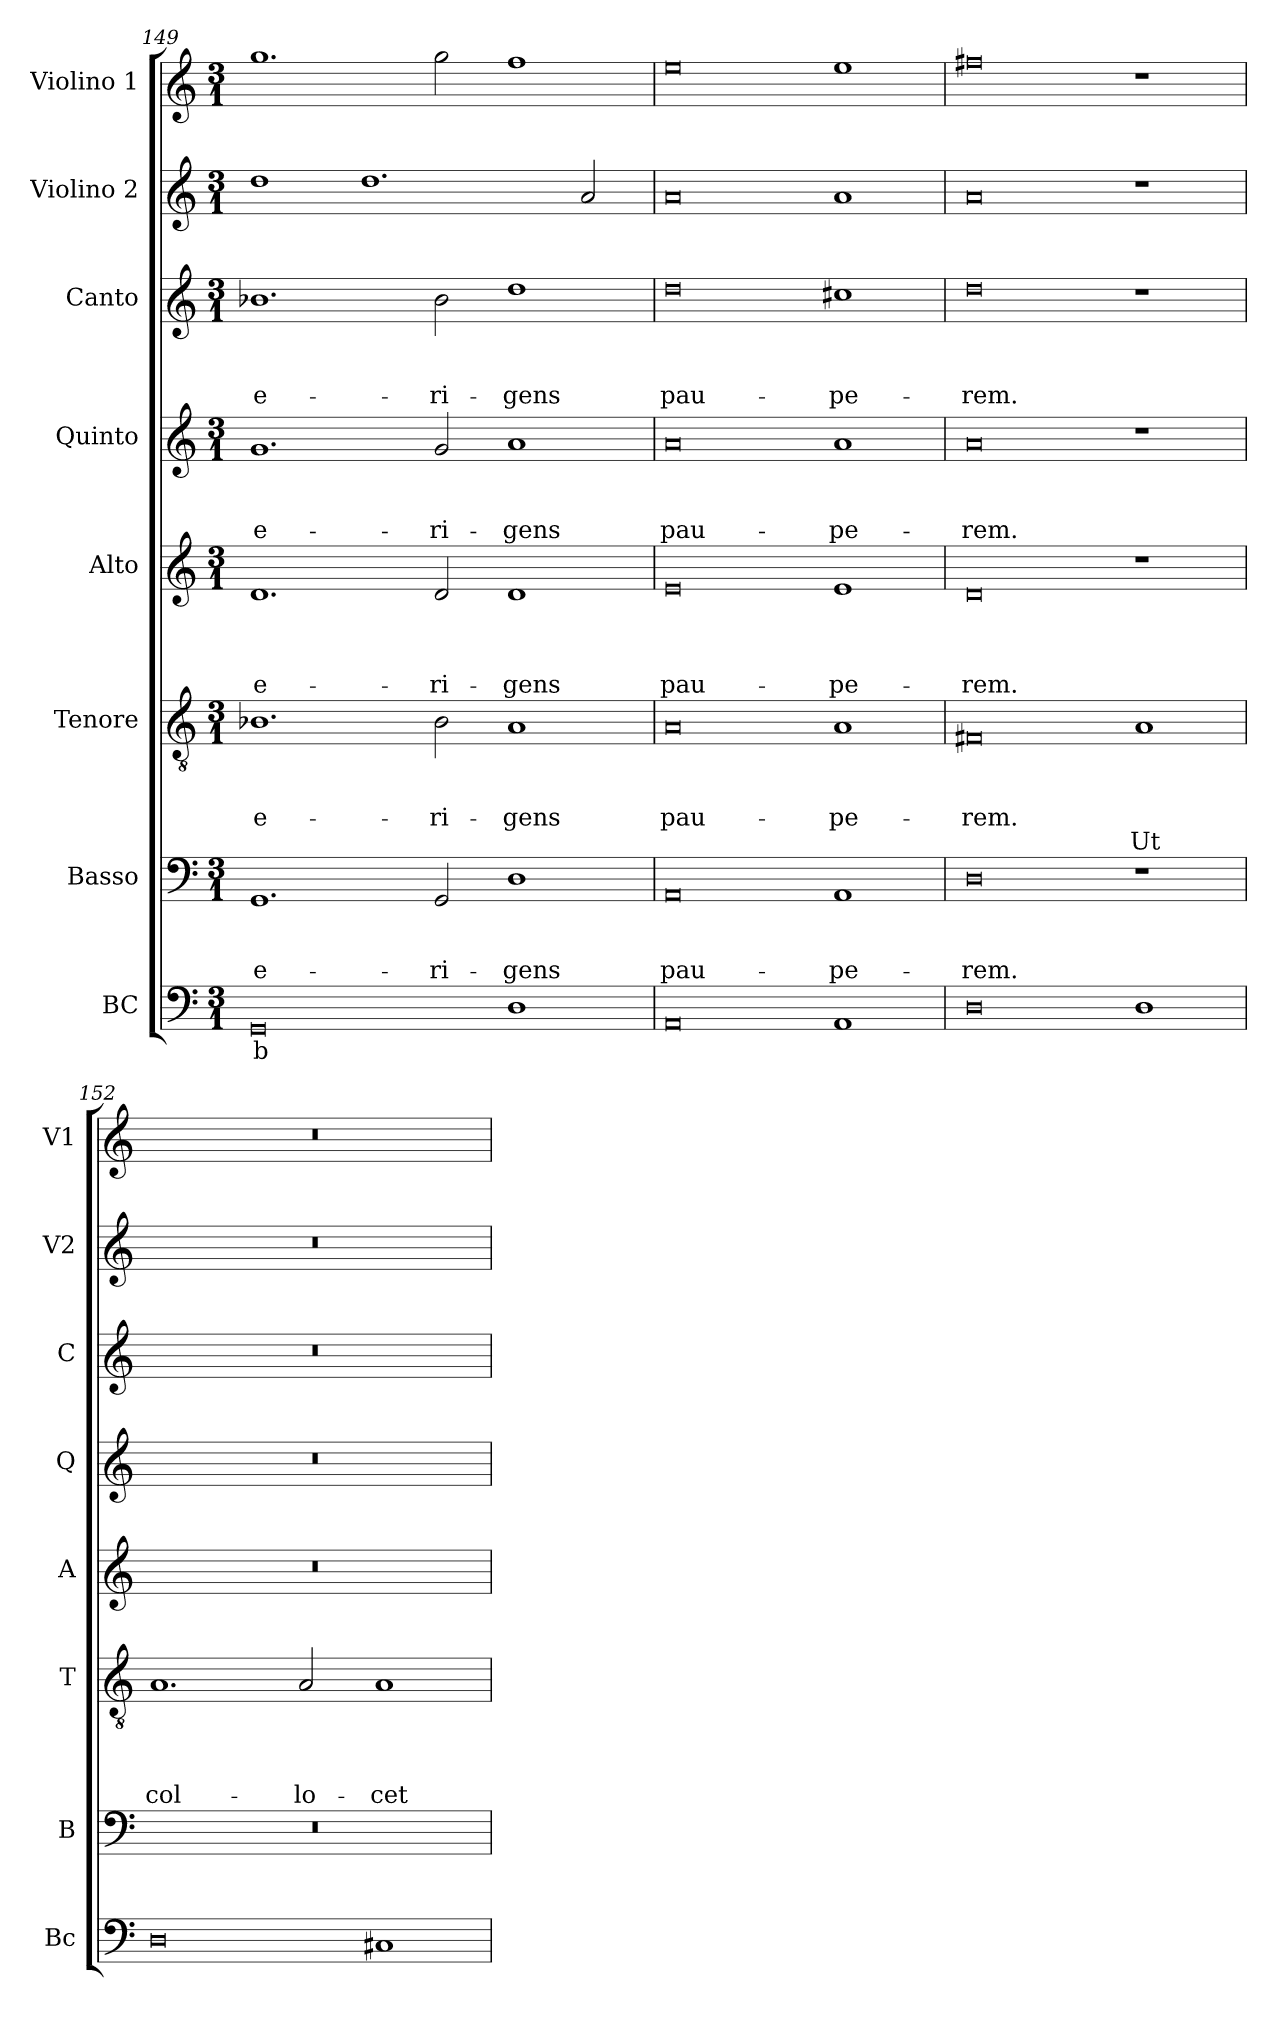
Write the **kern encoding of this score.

**kern	**text	**kern	**text	**text	**text	**kern	**text	**text	**text	**text	**kern	**text	**text	**text	**text	**kern	**text	**text	**text	**kern	**text	**text	**text	**kern	**kern
*part8	*part8	*part7	*part7	*part7	*part7	*part6	*part6	*part6	*part6	*part6	*part5	*part5	*part5	*part5	*part5	*part4	*part4	*part4	*part4	*part3	*part3	*part3	*part3	*part2	*part1
*staff8	*staff8	*staff7	*staff7	*staff7	*staff7	*staff6	*staff6	*staff6	*staff6	*staff6	*staff5	*staff5	*staff5	*staff5	*staff5	*staff4	*staff4	*staff4	*staff4	*staff3	*staff3	*staff3	*staff3	*staff2	*staff1
*I"BC	*	*I"Basso	*	*	*	*I"Tenore	*	*	*	*	*I"Alto	*	*	*	*	*I"Quinto	*	*	*	*I"Canto	*	*	*	*I"Violino 2	*I"Violino 1
*I'Bc	*	*I'B	*	*	*	*I'T	*	*	*	*	*I'A	*	*	*	*	*I'Q	*	*	*	*I'C	*	*	*	*I'V2	*I'V1
*clefF4	*	*clefF4	*	*	*	*clefGv2	*	*	*	*	*clefG2	*	*	*	*	*clefG2	*	*	*	*clefG2	*	*	*	*clefG2	*clefG2
*k[]	*	*k[]	*	*	*	*k[]	*	*	*	*	*k[]	*	*	*	*	*k[]	*	*	*	*k[]	*	*	*	*k[]	*k[]
*C:	*	*C:	*	*	*	*C:	*	*	*	*	*C:	*	*	*	*	*C:	*	*	*	*C:	*	*	*	*C:	*C:
*M3/1	*	*M3/1	*	*	*	*M3/1	*	*	*	*	*M3/1	*	*	*	*	*M3/1	*	*	*	*M3/1	*	*	*	*M3/1	*M3/1
=149	=149	=149	=149	=149	=149	=149	=149	=149	=149	=149	=149	=149	=149	=149	=149	=149	=149	=149	=149	=149	=149	=149	=149	=149	=149
!	!LO:LY:b	!	!	!	!LO:LY:b	!	!	!	!LO:LY:b	!	!	!	!	!	!LO:LY:b	!	!	!	!LO:LY:b	!	!	!	!LO:LY:b	!	!
0GG	b	1.GG	.	.	e-	1.B-X	.	.	e-	.	1.d	.	.	.	e-	1.g	.	.	e-	1.b-X	.	.	e-	1dd	1.gg
.	.	.	.	.	.	.	.	.	.	.	.	.	.	.	.	.	.	.	.	.	.	.	.	1.dd	.
!	!	!	!	!	!LO:LY:b	!	!	!	!LO:LY:b	!	!	!	!	!	!LO:LY:b	!	!	!	!LO:LY:b	!	!	!	!LO:LY:b	!	!
.	.	2GG/	.	.	-ri-	2B-\	.	.	-ri-	.	2d/	.	.	.	-ri-	2g/	.	.	-ri-	2b-\	.	.	-ri-	.	2gg\
!	!	!	!	!	!LO:LY:b	!	!	!	!LO:LY:b	!	!	!	!	!	!LO:LY:b	!	!	!	!LO:LY:b	!	!	!	!LO:LY:b	!	!
1D	.	1D	.	.	-gens	1A	.	.	-gens	.	1d	.	.	.	-gens	1a	.	.	-gens	1dd	.	.	-gens	.	1ff
.	.	.	.	.	.	.	.	.	.	.	.	.	.	.	.	.	.	.	.	.	.	.	.	2a/	.
=150	=150	=150	=150	=150	=150	=150	=150	=150	=150	=150	=150	=150	=150	=150	=150	=150	=150	=150	=150	=150	=150	=150	=150	=150	=150
!	!	!	!	!	!LO:LY:b	!	!	!	!LO:LY:b	!	!	!	!	!	!LO:LY:b	!	!	!	!LO:LY:b	!	!	!	!LO:LY:b	!	!
0AA	.	0AA	.	.	pau-	0A	.	.	pau-	.	0e	.	.	.	pau-	0a	.	.	pau-	0dd	.	.	pau-	0a	0ee
!	!	!	!	!	!LO:LY:b	!	!	!	!LO:LY:b	!	!	!	!	!	!LO:LY:b	!	!	!	!LO:LY:b	!	!	!	!LO:LY:b	!	!
1AA	.	1AA	.	.	-pe-	1A	.	.	-pe-	.	1e	.	.	.	-pe-	1a	.	.	-pe-	1cc#X	.	.	-pe-	1a	1ee
=151	=151	=151	=151	=151	=151	=151	=151	=151	=151	=151	=151	=151	=151	=151	=151	=151	=151	=151	=151	=151	=151	=151	=151	=151	=151
!	!	!	!	!	!LO:LY:b	!	!	!	!LO:LY:b	!	!	!	!	!	!LO:LY:b	!	!	!	!LO:LY:b	!	!	!	!LO:LY:b	!	!
0D	.	0D	.	.	-rem.	0F#X	.	.	-rem.	.	0d	.	.	.	-rem.	0a	.	.	-rem.	0dd	.	.	-rem.	0a	0ff#X
!	!	!	!	!	!	!	!	!	!	!LO:LY:b	!	!	!	!	!	!	!	!	!	!	!	!	!	!	!
1D	.	1r	.	.	.	1A	.	.	.	Ut	1r	.	.	.	.	1r	.	.	.	1r	.	.	.	1r	1r
=152	=152	=152	=152	=152	=152	=152	=152	=152	=152	=152	=152	=152	=152	=152	=152	=152	=152	=152	=152	=152	=152	=152	=152	=152	=152
!	!	!	!	!	!	!	!	!	!	!LO:LY:b	!	!	!	!	!	!	!	!	!	!	!	!	!	!	!
0D	.	0.r	.	.	.	1.A	.	.	.	col-	0.r	.	.	.	.	0.r	.	.	.	0.r	.	.	.	0.r	0.r
!	!	!	!	!	!	!	!	!	!	!LO:LY:b	!	!	!	!	!	!	!	!	!	!	!	!	!	!	!
.	.	.	.	.	.	2A/	.	.	.	-lo-	.	.	.	.	.	.	.	.	.	.	.	.	.	.	.
!	!	!	!	!	!	!	!	!	!	!LO:LY:b	!	!	!	!	!	!	!	!	!	!	!	!	!	!	!
1C#X	.	.	.	.	.	1A	.	.	.	-cet	.	.	.	.	.	.	.	.	.	.	.	.	.	.	.
=	=	=	=	=	=	=	=	=	=	=	=	=	=	=	=	=	=	=	=	=	=	=	=	=	=
*-	*-	*-	*-	*-	*-	*-	*-	*-	*-	*-	*-	*-	*-	*-	*-	*-	*-	*-	*-	*-	*-	*-	*-	*-	*-
